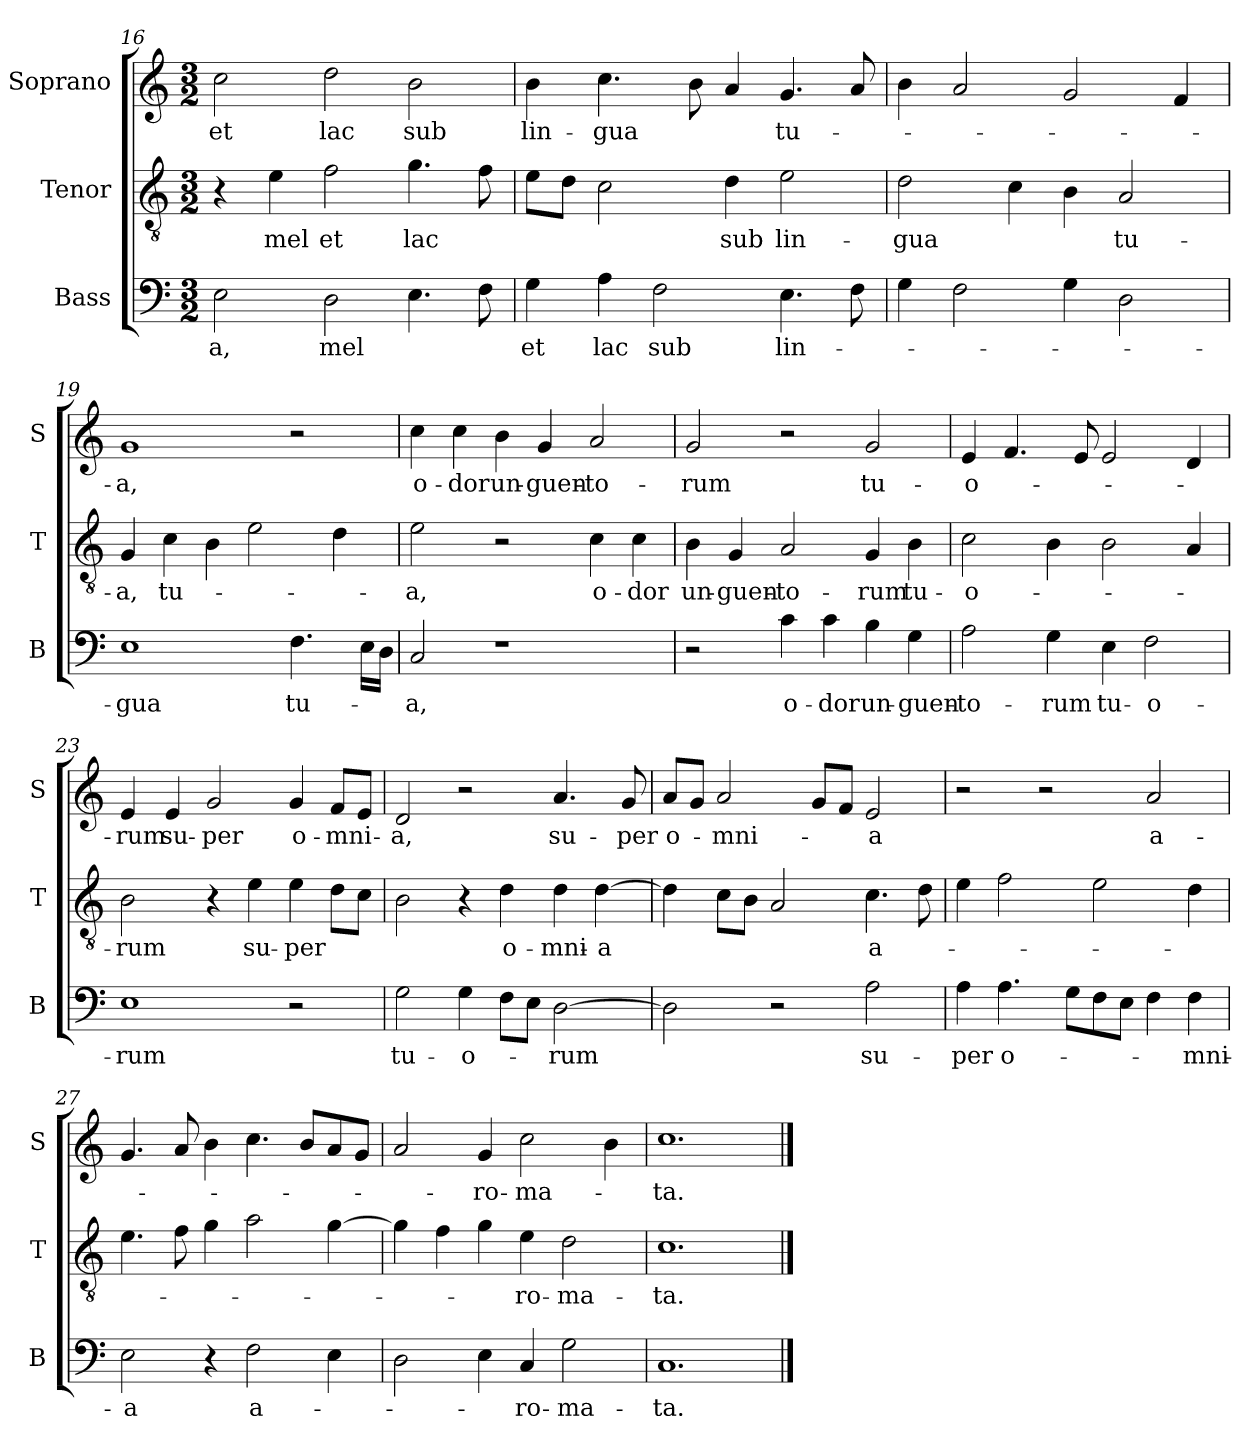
**kern	**text	**kern	**text	**kern	**text
*part3	*part3	*part2	*part2	*part1	*part1
*staff3	*staff3	*staff2	*staff2	*staff1	*staff1
*I"Bass	*	*I"Tenor	*	*I"Soprano	*
*I'B	*	*I'T	*	*I'S	*
*clefF4	*	*clefGv2	*	*clefG2	*
*k[]	*	*k[]	*	*k[]	*
*C:	*	*C:	*	*C:	*
*M3/2	*	*M3/2	*	*M3/2	*
=16	=16	=16	=16	=16	=16
!	!LO:LY:b	!	!	!	!LO:LY:b
2E\	-a,	4r	.	2cc\	et
!	!	!	!LO:LY:b	!	!
.	.	4e\	mel	.	.
!	!LO:LY:b	!	!LO:LY:b	!	!LO:LY:b
2D\	mel	2f\	et	2dd\	lac
!	!	!	!LO:LY:b	!	!LO:LY:b
4.E\	.	4.g\	lac	2b\	sub
8F\	.	8f\	.	.	.
=17	=17	=17	=17	=17	=17
!	!LO:LY:b	!	!	!	!LO:LY:b
4G\	et	8e\L	.	4b\	lin-
.	.	8d\J	.	.	.
!	!LO:LY:b	!	!	!	!LO:LY:b
4A\	lac	2c\	.	4.cc\	-gua
!	!LO:LY:b	!	!	!	!
2F\	sub	.	.	.	.
.	.	.	.	8b\	.
!	!	!	!LO:LY:b	!	!
.	.	4d\	sub	4a/	.
!	!LO:LY:b	!	!LO:LY:b	!	!LO:LY:b
4.E\	lin-	2e\	lin-	4.g/	tu-
8F\	.	.	.	8a/	.
=18	=18	=18	=18	=18	=18
!	!	!	!LO:LY:b	!	!
4G\	.	2d\	-gua	4b\	.
2F\	.	.	.	2a/	.
.	.	4c\	.	.	.
4G\	.	4B\	.	2g/	.
!	!	!	!LO:LY:b	!	!
2D\	.	2A/	tu-	.	.
.	.	.	.	4f/	.
=19	=19	=19	=19	=19	=19
!	!LO:LY:b	!	!LO:LY:b	!	!LO:LY:b
1E	-gua	4G/	-a,	1g	-a,
!	!	!	!LO:LY:b	!	!
.	.	4c\	tu-	.	.
.	.	4B\	.	.	.
.	.	2e\	.	.	.
!	!LO:LY:b	!	!	!	!
4.F\	tu-	.	.	2r	.
.	.	4d\	.	.	.
16E\LL	.	.	.	.	.
16D\JJ	.	.	.	.	.
!!LO:LB:g=z
=20	=20	=20	=20	=20	=20
!	!LO:LY:b	!	!LO:LY:b	!	!LO:LY:b
2C/	-a,	2e\	-a,	4cc\	o-
!	!	!	!	!	!LO:LY:b
.	.	.	.	4cc\	-dor
!	!	!	!	!	!LO:LY:b
1r	.	2r	.	4b\	un-
!	!	!	!	!	!LO:LY:b
.	.	.	.	4g/	-guen-
!	!	!	!LO:LY:b	!	!LO:LY:b
.	.	4c\	o-	2a/	-to-
!	!	!	!LO:LY:b	!	!
.	.	4c\	-dor	.	.
=21	=21	=21	=21	=21	=21
!	!	!	!LO:LY:b	!	!LO:LY:b
2r	.	4B\	un-	2g/	-rum
!	!	!	!LO:LY:b	!	!
.	.	4G/	-guen-	.	.
!	!LO:LY:b	!	!LO:LY:b	!	!
4c\	o-	2A/	-to-	2r	.
!	!LO:LY:b	!	!	!	!
4c\	-dor	.	.	.	.
!	!LO:LY:b	!	!LO:LY:b	!	!LO:LY:b
4B\	un-	4G/	-rum	2g/	tu-
!	!LO:LY:b	!	!LO:LY:b	!	!
4G\	-guen-	4B\	tu-	.	.
=22	=22	=22	=22	=22	=22
!	!LO:LY:b	!	!LO:LY:b	!	!LO:LY:b
2A\	-to-	2c\	-o-	4e/	-o-
.	.	.	.	4.f/	.
!	!LO:LY:b	!	!	!	!
4G\	-rum	4B\	.	.	.
.	.	.	.	8e/	.
!	!LO:LY:b	!	!	!	!
4E\	tu-	2B\	.	2e/	.
!	!LO:LY:b	!	!	!	!
2F\	-o-	.	.	.	.
.	.	4A/	.	4d/	.
=23	=23	=23	=23	=23	=23
!	!LO:LY:b	!	!LO:LY:b	!	!LO:LY:b
1E	-rum	2B\	-rum	4e/	-rum
!	!	!	!	!	!LO:LY:b
.	.	.	.	4e/	su-
!	!	!	!	!	!LO:LY:b
.	.	4r	.	2g/	-per
!	!	!	!LO:LY:b	!	!
.	.	4e\	su-	.	.
!	!	!	!LO:LY:b	!	!LO:LY:b
2r	.	4e\	-per	4g/	o-
!	!	!	!	!	!LO:LY:b
.	.	8d\L	.	8f/L	-mni-
.	.	8c\J	.	8e/J	.
=24	=24	=24	=24	=24	=24
!	!LO:LY:b	!	!	!	!LO:LY:b
2G\	tu-	2B\	.	2d/	-a,
!	!LO:LY:b	!	!	!	!
4G\	-o-	4r	.	2r	.
!	!	!	!LO:LY:b	!	!
8F\L	.	4d\	o-	.	.
8E\J	.	.	.	.	.
!	!LO:LY:b	!	!LO:LY:b	!	!LO:LY:b
[2D\	-rum	4d\	-mni-	4.a/	su-
!	!	!	!LO:LY:b	!	!
.	.	[4d\	-a	.	.
!	!	!	!	!	!LO:LY:b
.	.	.	.	8g/	-per
!!LO:LB:g=z
=25	=25	=25	=25	=25	=25
!	!	!	!	!	!LO:LY:b
2D\]	.	4d\]	.	8a/L	o-
.	.	.	.	8g/J	.
!	!	!	!	!	!LO:LY:b
.	.	8c\L	.	2a/	-mni-
.	.	8B\J	.	.	.
2r	.	2A/	.	.	.
.	.	.	.	8g/L	.
.	.	.	.	8f/J	.
!	!LO:LY:b	!	!LO:LY:b	!	!LO:LY:b
2A\	su-	4.c\	a-	2e/	-a
.	.	8d\	.	.	.
=26	=26	=26	=26	=26	=26
!	!LO:LY:b	!	!	!	!
4A\	-per	4e\	.	2r	.
!	!LO:LY:b	!	!	!	!
4.A\	o-	2f\	.	.	.
.	.	.	.	2r	.
8G\L	.	.	.	.	.
8F\	.	2e\	.	.	.
8E\J	.	.	.	.	.
!	!	!	!	!	!LO:LY:b
4F\	.	.	.	2a/	a-
!	!LO:LY:b	!	!	!	!
4F\	-mni-	4d\	.	.	.
=27	=27	=27	=27	=27	=27
!	!LO:LY:b	!	!	!	!
2E\	-a	4.e\	.	4.g/	.
.	.	8f\	.	8a/	.
4r	.	4g\	.	4b\	.
!	!LO:LY:b	!	!	!	!
2F\	a-	2a\	.	4.cc\	.
.	.	.	.	8b/L	.
4E\	.	[4g\	.	8a/	.
.	.	.	.	8g/J	.
=28	=28	=28	=28	=28	=28
2D\	.	4g\]	.	2a/	.
.	.	4f\	.	.	.
!	!	!	!	!	!LO:LY:b
4E\	.	4g\	.	4g/	-ro-
!	!LO:LY:b	!	!LO:LY:b	!	!LO:LY:b
4C/	-ro-	4e\	-ro-	2cc\	-ma-
!	!LO:LY:b	!	!LO:LY:b	!	!
2G\	-ma-	2d\	-ma-	.	.
.	.	.	.	4b\	.
=29	=29	=29	=29	=29	=29
!	!LO:LY:b	!	!LO:LY:b	!	!LO:LY:b
1.C	-ta.	1.c	-ta.	1.cc	-ta.
==	==	==	==	==	==
*-	*-	*-	*-	*-	*-
